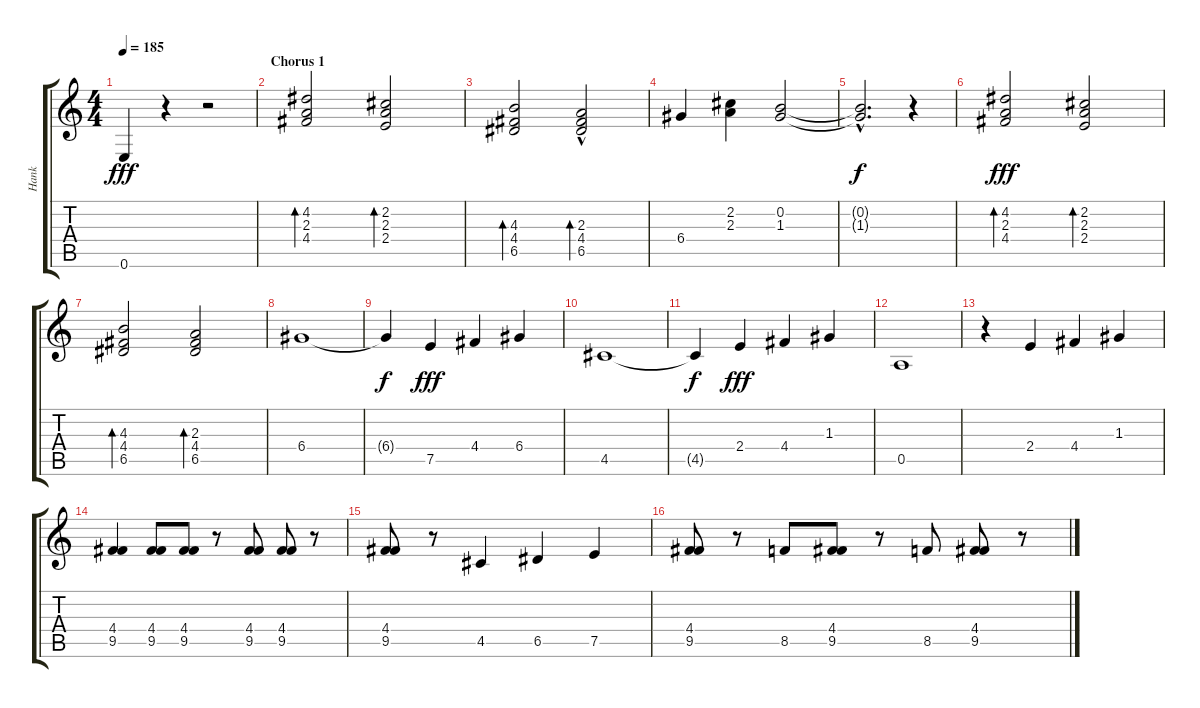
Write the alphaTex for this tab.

\track ("Hank" "Hank") {instrument electricguitarmuted}
\staff {score tabs}
\tuning (E4 B3 G3 D3 A2 E2) {hide}
\ts (4 4)
\tempo 185
\clef g2
\ks c
0.6.4{dy fff} r.4 r.2 |
\section ("" "Chorus 1")
(4.2 2.3 4.4).2{bd 240 volume 11 instrument acousticguitarsteel} (2.2 2.3 2.4).2{bd 240} |
(4.3 4.4 6.5).2{bd 240} (2.3 4.4{hac} 6.5).2{bd 240} |
6.4.4 (2.2 2.3).4 (0.2 1.3).2 |
(0.2{hac t} 1.3{hac t}).2{d dy f} r.4 |
(4.2 2.3 4.4).2{bd 240 dy fff} (2.2 2.3 2.4).2{bd 240} |
(4.3 4.4 6.5).2{bd 240} (2.3 4.4 6.5).2{bd 240} |
6.4.1{volume 16 instrument acousticguitarsteel} |
6.4{t}.4{dy f} 7.5.4{dy fff} 4.4.4 6.4.4 |
4.5.1 |
4.5{t}.4{dy f} 2.4.4{dy fff} 4.4.4 1.3.4 |
0.5.1 |
r.4 2.4.4 4.4.4 1.3.4 |
(4.4 9.5).4{instrument electricguitarmuted} (4.4 9.5).8 (4.4 9.5).8 r.8 (4.4 9.5).8 (4.4 9.5).8 r.8 |
(4.4 9.5).8 r.8 4.5.4 6.5.4 7.5.4 |
(4.4 9.5).8 r.8 8.5.8 (4.4 9.5).8 r.8 8.5.8 (4.4 9.5).8 r.8
